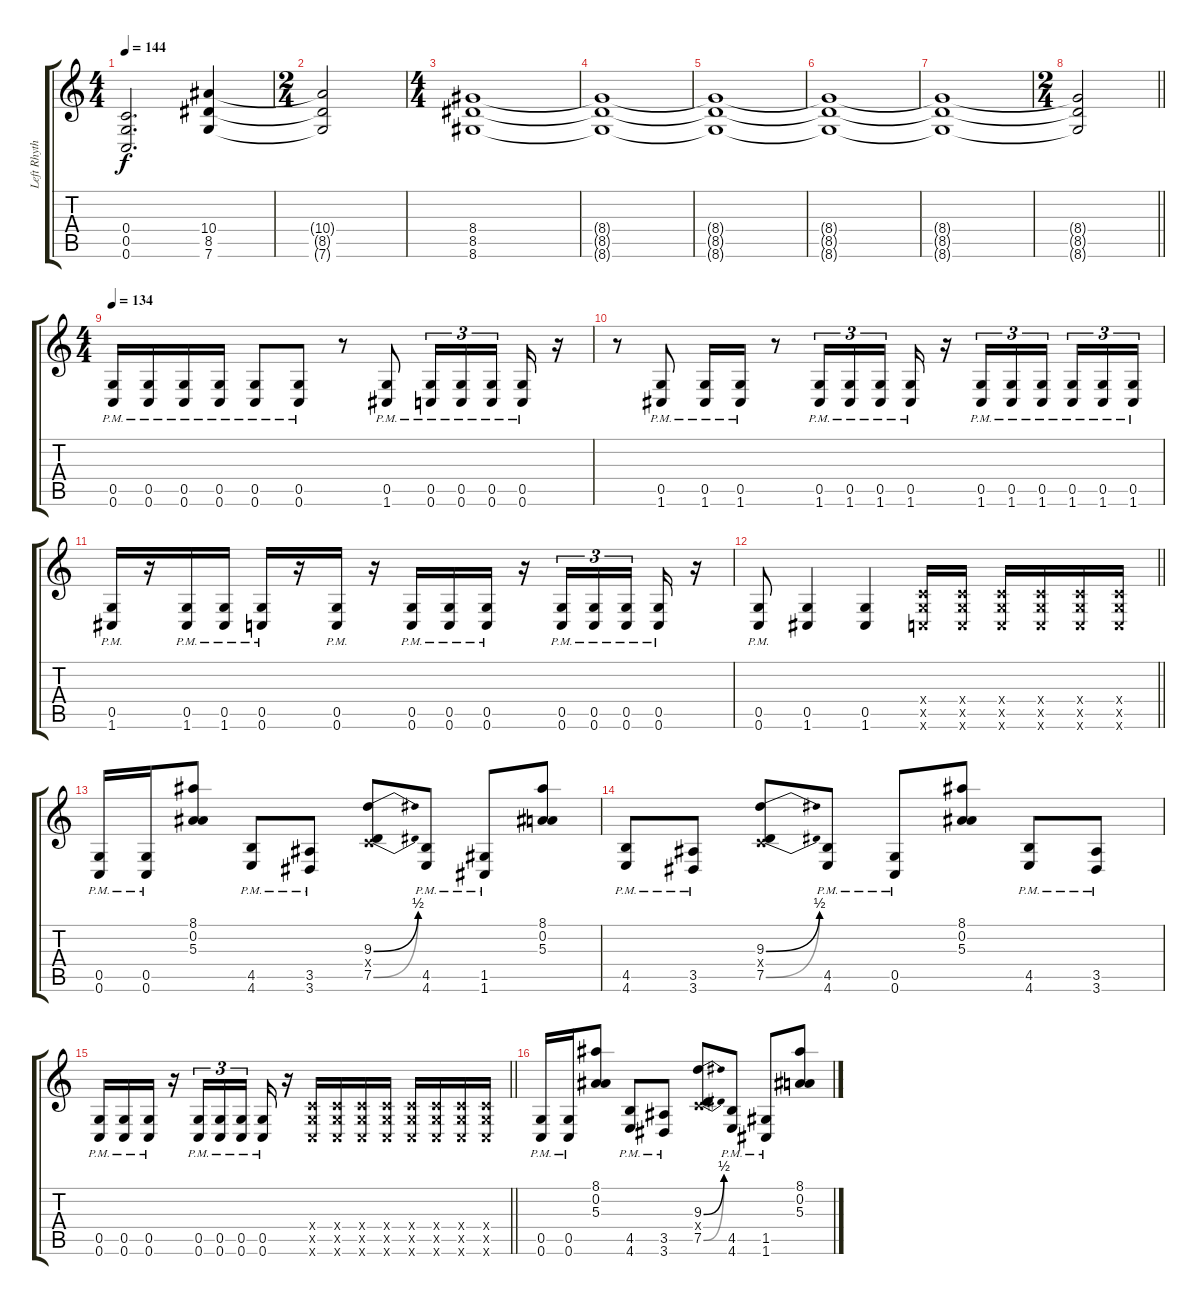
\track ("Left Rhythm" "Left Rhyth") {instrument distortionguitar}
\staff {score tabs}
\tuning (D4 A3 F3 C3 G2 C2) {hide}
\ts (4 4)
\tempo 144
\clef g2
\ks c
(0.4{t} 0.5{t} 0.6{t}).2{d dy f} (10.4 8.5 7.6).4 |
\ts (2 4)
(10.4{t} 8.5{t} 7.6{t}).2 |
\ts (4 4)
(8.4 8.5 8.6).1 |
(8.4{t} 8.5{t} 8.6{t}).1 |
(8.4{t} 8.5{t} 8.6{t}).1 |
(8.4{t} 8.5{t} 8.6{t}).1 |
(8.4{t} 8.5{t} 8.6{t}).1 |
\ts (2 4)
\barLineRight lightlight
(8.4{t} 8.5{t} 8.6{t}).2 |
\ts (4 4)
\section ("" "")
\tempo 134
(0.5{pm} 0.6{pm}).16 (0.5{pm} 0.6{pm}).16 (0.5{pm} 0.6{pm}).16 (0.5{pm} 0.6{pm}).16 (0.5{pm} 0.6{pm}).8 (0.5{pm} 0.6{pm}).8 r.8 (0.5{pm} 1.6{pm}).8 (0.5{pm} 0.6{pm}).16{tu (3 2)} (0.5{pm} 0.6{pm}).16{tu (3 2)} (0.5{pm} 0.6{pm}).16{tu (3 2) beam splitsecondary} (0.5{pm} 0.6{pm}).16 r.16 |
r.8 (0.5{pm} 1.6{pm}).8 (0.5{pm} 1.6{pm}).16 (0.5{pm} 1.6{pm}).16 r.8 (0.5{pm} 1.6{pm}).16{tu (3 2)} (0.5{pm} 1.6{pm}).16{tu (3 2)} (0.5{pm} 1.6{pm}).16{tu (3 2) beam splitsecondary} (0.5{pm} 1.6{pm}).16 r.16 (0.5{pm} 1.6{pm}).16{tu (3 2)} (0.5{pm} 1.6{pm}).16{tu (3 2)} (0.5{pm} 1.6{pm}).16{tu (3 2) beam splitsecondary} (0.5{pm} 1.6{pm}).16{tu (3 2)} (0.5{pm} 1.6{pm}).16{tu (3 2)} (0.5{pm} 1.6{pm}).16{tu (3 2)} |
(0.5{pm} 1.6{pm}).16 r.16 (0.5{pm} 1.6{pm}).16 (0.5{pm} 1.6{pm}).16 (0.5{pm} 0.6{pm}).16 r.16 (0.5{pm} 0.6{pm}).16 r.16 (0.5{pm} 0.6{pm}).16 (0.5{pm} 0.6{pm}).16 (0.5{pm} 0.6{pm}).16 r.16 (0.5{pm} 0.6{pm}).16{tu (3 2)} (0.5{pm} 0.6{pm}).16{tu (3 2)} (0.5{pm} 0.6{pm}).16{tu (3 2) beam splitsecondary} (0.5{pm} 0.6{pm}).16 r.16 |
\barLineRight lightlight
(0.5{pm} 0.6{pm}).8 (0.5 1.6).4 (0.5 1.6).4 (0.4{x} 0.5{x} 0.6{x}).16 (0.4{x} 0.5{x} 0.6{x}).16 (0.4{x} 0.5{x} 0.6{x}).16 (0.4{x} 0.5{x} 0.6{x}).16 (0.4{x} 0.5{x} 0.6{x}).16 (0.4{x} 0.5{x} 0.6{x}).16 |
\section ("" "")
(0.5{pm} 0.6{pm}).16 (0.5{pm} 0.6{pm}).16 (8.1 0.2 5.3).8 (4.5{pm} 4.6{pm}).8 (3.5{pm} 3.6{pm}).8 (9.3{be (bend 0 0 60 2)} 0.4{x} 7.5{be (bend 0 0 60 2)}).8 (4.5{pm} 4.6{pm}).8 (1.5{pm} 1.6{pm}).8 (8.1 0.2 5.3).8 |
(4.5{pm} 4.6{pm}).8 (3.5{pm} 3.6{pm}).8 (9.3{be (bend 0 0 60 2)} 0.4{x} 7.5{be (bend 0 0 60 2)}).8 (4.5{pm} 4.6{pm}).8 (0.5{pm} 0.6{pm}).8 (8.1 0.2 5.3).8 (4.5{pm} 4.6{pm}).8 (3.5{pm} 3.6{pm}).8 |
\barLineRight lightlight
(0.5{pm} 0.6{pm}).16 (0.5{pm} 0.6{pm}).16 (0.5{pm} 0.6{pm}).16 r.16 (0.5{pm} 0.6{pm}).16{tu (3 2)} (0.5{pm} 0.6{pm}).16{tu (3 2)} (0.5{pm} 0.6{pm}).16{tu (3 2) beam splitsecondary} (0.5{pm} 0.6{pm}).16 r.16 (0.4{x} 0.5{x} 0.6{x}).16 (0.4{x} 0.5{x} 0.6{x}).16 (0.4{x} 0.5{x} 0.6{x}).16 (0.4{x} 0.5{x} 0.6{x}).16 (0.4{x} 0.5{x} 0.6{x}).16 (0.4{x} 0.5{x} 0.6{x}).16 (0.4{x} 0.5{x} 0.6{x}).16 (0.4{x} 0.5{x} 0.6{x}).16 |
\section ("" "")
(0.5{pm} 0.6{pm}).16 (0.5{pm} 0.6{pm}).16 (8.1 0.2 5.3).8 (4.5{pm} 4.6{pm}).8 (3.5{pm} 3.6{pm}).8 (9.3{be (bend 0 0 60 2)} 0.4{x} 7.5{be (bend 0 0 60 2)}).8 (4.5{pm} 4.6{pm}).8 (1.5{pm} 1.6{pm}).8 (8.1 0.2 5.3).8
